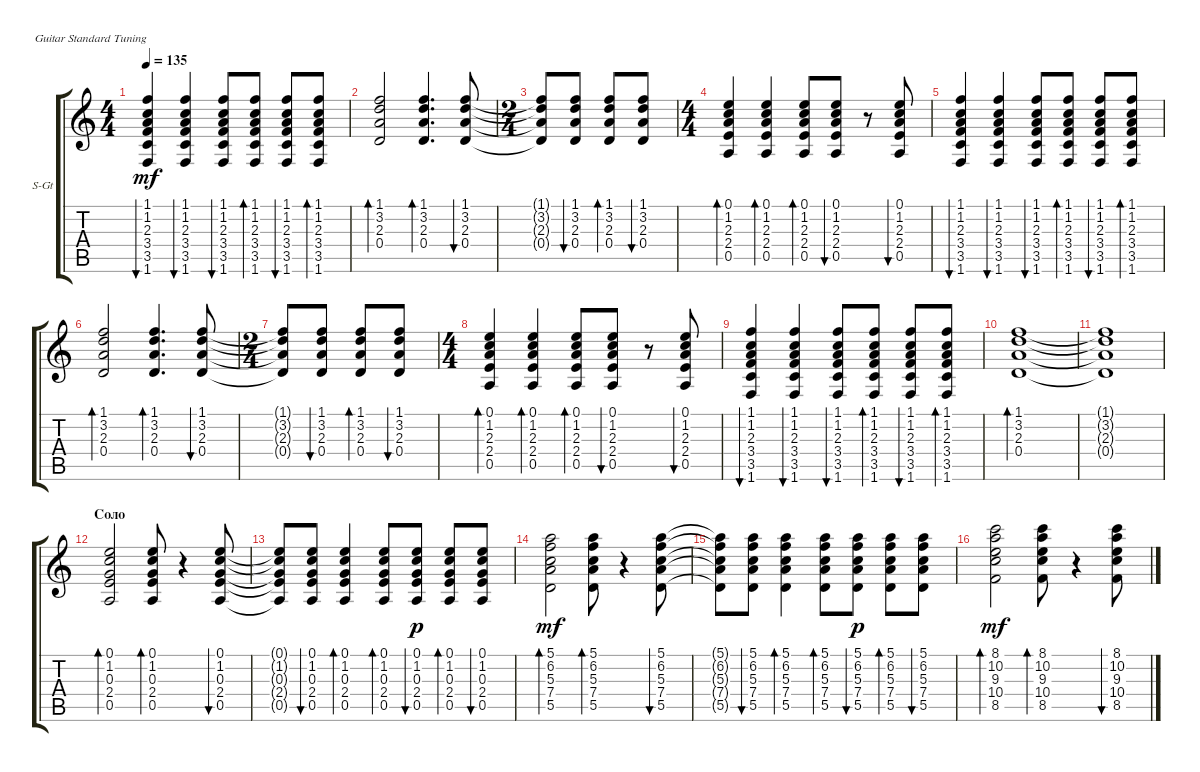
\defaultSystemsLayout 4
\bracketExtendMode groupsimilarinstruments
\firstSystemTrackNameOrientation horizontal
\otherSystemsTrackNameOrientation horizontal
\track ("Акустика1" "S-Gt") {instrument acousticguitarsteel}
\staff {score tabs}
\tuning (E4 B3 G3 D3 A2 E2)
\ts (4 4)
\tempo 135
\clef g2
\ks aminor
(1.6 3.5 3.4 2.3 1.2 1.1).4{bu 30 dy mf} (3.5 3.4 2.3 1.2 1.1 1.6).4{bu 30} (3.5 3.4 2.3 1.2 1.1 1.6).8{bu 30} (3.5 3.4 2.3 1.2 1.1 1.6).8{bd 30} (3.5 3.4 2.3 1.2 1.1 1.6).8{bu 30} (3.5 3.4 2.3 1.2 1.1 1.6).8{bd 30} |
(0.4 2.3 3.2 1.1).2{bd 30} (0.4 2.3 3.2 1.1).4{d bd 30} (0.4 2.3 3.2 1.1).8{bu 30} |
\ts (2 4)
(1.1{t} 3.2{t} 2.3{t} 0.4{t}).8 (0.4 2.3 3.2 1.1).8{bu 30} (0.4 2.3 3.2 1.1).8{bd 30} (0.4 2.3 3.2 1.1).8{bu 30} |
\ts (4 4)
(0.5 2.4 2.3 1.2 0.1).4{bd 30} (0.5 2.4 2.3 1.2 0.1).4{bd 30} (0.5 2.4 2.3 1.2 0.1).8{bd 30} (0.5 2.4 2.3 1.2 0.1).8{bu 30} r.8 (0.5 2.4 2.3 1.2 0.1).8{bu 30} |
(1.6 3.5 3.4 2.3 1.2 1.1).4{bu 30} (3.5 3.4 2.3 1.2 1.1 1.6).4{bu 30} (3.5 3.4 2.3 1.2 1.1 1.6).8{bu 30} (3.5 3.4 2.3 1.2 1.1 1.6).8{bd 30} (3.5 3.4 2.3 1.2 1.1 1.6).8{bu 30} (3.5 3.4 2.3 1.2 1.1 1.6).8{bd 30} |
(0.4 2.3 3.2 1.1).2{bd 30} (0.4 2.3 3.2 1.1).4{d bd 30} (0.4 2.3 3.2 1.1).8{bu 30} |
\ts (2 4)
(1.1{t} 3.2{t} 2.3{t} 0.4{t}).8 (0.4 2.3 3.2 1.1).8{bu 30} (0.4 2.3 3.2 1.1).8{bd 30} (0.4 2.3 3.2 1.1).8{bu 30} |
\ts (4 4)
(0.5 2.4 2.3 1.2 0.1).4{bd 30} (0.5 2.4 2.3 1.2 0.1).4{bd 30} (0.5 2.4 2.3 1.2 0.1).8{bd 30} (0.5 2.4 2.3 1.2 0.1).8{bu 30} r.8 (0.5 2.4 2.3 1.2 0.1).8{bu 30} |
(1.6 3.5 3.4 2.3 1.2 1.1).4{bu 30} (3.5 3.4 2.3 1.2 1.1 1.6).4{bu 30} (3.5 3.4 2.3 1.2 1.1 1.6).8{bu 30} (3.5 3.4 2.3 1.2 1.1 1.6).8{bd 30} (3.5 3.4 2.3 1.2 1.1 1.6).8{bu 30} (3.5 3.4 2.3 1.2 1.1 1.6).8{bd 30} |
(0.4 2.3 3.2 1.1).1{bd 30} |
(0.4{t} 2.3{t} 3.2{t} 1.1{t}).1 |
\section ("" "Соло")
(0.5 2.4 0.3 1.2 0.1).2{bd 30} (0.5 2.4 0.3 1.2 0.1).8{bd 30} r.4 (0.5 2.4 0.3 1.2 0.1).8{bu 30} |
(0.5{t} 2.4{t} 0.3{t} 1.2{t} 0.1{t}).8 (0.5 2.4 0.3 1.2 0.1).8{bu 30} (0.5 2.4 0.3 1.2 0.1).4{bd 30} (0.5 2.4 0.3 1.2 0.1).8{bd 30} (0.5 2.4 0.3 1.2 0.1).8{bu 30 dy p} (0.5 2.4 0.3 1.2 0.1).8{bd 30} (0.5 2.4 0.3 1.2 0.1).8{bu 30} |
(5.5 7.4 5.3 6.2 5.1).2{bd 30 dy mf} (5.5 7.4 5.3 6.2 5.1).8{bd 30} r.4 (5.5 7.4 5.3 6.2 5.1).8{bu 30} |
(5.5{t} 7.4{t} 5.3{t} 6.2{t} 5.1{t}).8 (5.5 7.4 5.3 6.2 5.1).8{bu 30} (5.5 7.4 5.3 6.2 5.1).4{bd 30} (5.5 7.4 5.3 6.2 5.1).8{bd 30} (5.5 7.4 5.3 6.2 5.1).8{bu 30 dy p} (5.5 7.4 5.3 6.2 5.1).8{bd 30} (5.5 7.4 5.3 6.2 5.1).8{bu 30} |
(8.5 10.4 9.3 10.2 8.1).2{bd 30 dy mf} (8.5 10.4 9.3 10.2 8.1).8{bd 30} r.4 (8.5 10.4 9.3 10.2 8.1).8{bu 30}
